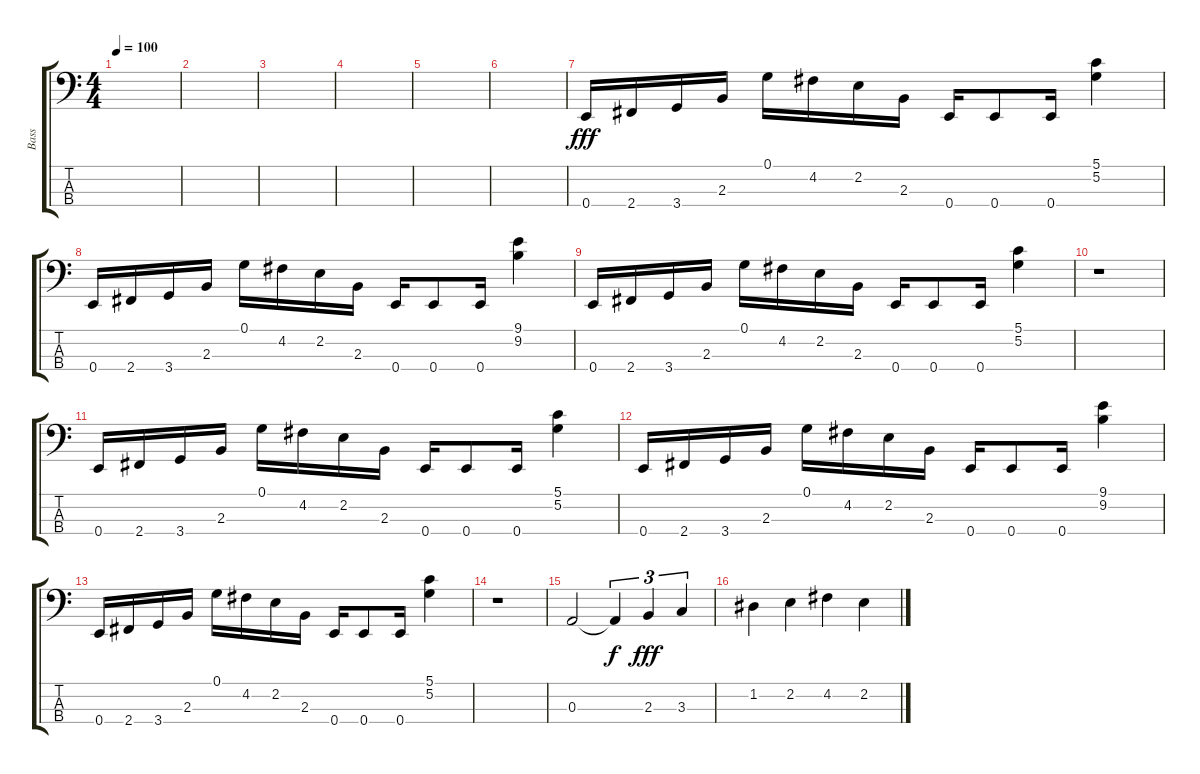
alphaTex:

\track ("Bass" "Bass") {instrument electricbassfinger}
\staff {score tabs}
\tuning (G2 D2 A1 E1) {hide}
\ts (4 4)
\tempo 100
\clef f4
\ks c
|
|
|
|
|
|
0.4.16{dy fff} 2.4.16 3.4.16 2.3.16 0.1.16 4.2.16 2.2.16 2.3.16 0.4.16 0.4.8 0.4.16 (5.1 5.2).4 |
0.4.16 2.4.16 3.4.16 2.3.16 0.1.16 4.2.16 2.2.16 2.3.16 0.4.16 0.4.8 0.4.16 (9.1 9.2).4 |
0.4.16 2.4.16 3.4.16 2.3.16 0.1.16 4.2.16 2.2.16 2.3.16 0.4.16 0.4.8 0.4.16 (5.1 5.2).4 |
r.1 |
0.4.16 2.4.16 3.4.16 2.3.16 0.1.16 4.2.16 2.2.16 2.3.16 0.4.16 0.4.8 0.4.16 (5.1 5.2).4 |
0.4.16 2.4.16 3.4.16 2.3.16 0.1.16 4.2.16 2.2.16 2.3.16 0.4.16 0.4.8 0.4.16 (9.1 9.2).4 |
0.4.16 2.4.16 3.4.16 2.3.16 0.1.16 4.2.16 2.2.16 2.3.16 0.4.16 0.4.8 0.4.16 (5.1 5.2).4 |
r.1 |
0.3.2 0.3{t}.4{tu (3 2) dy f} 2.3.4{tu (3 2) dy fff} 3.3.4{tu (3 2)} |
1.2.4 2.2.4 4.2.4 2.2.4
